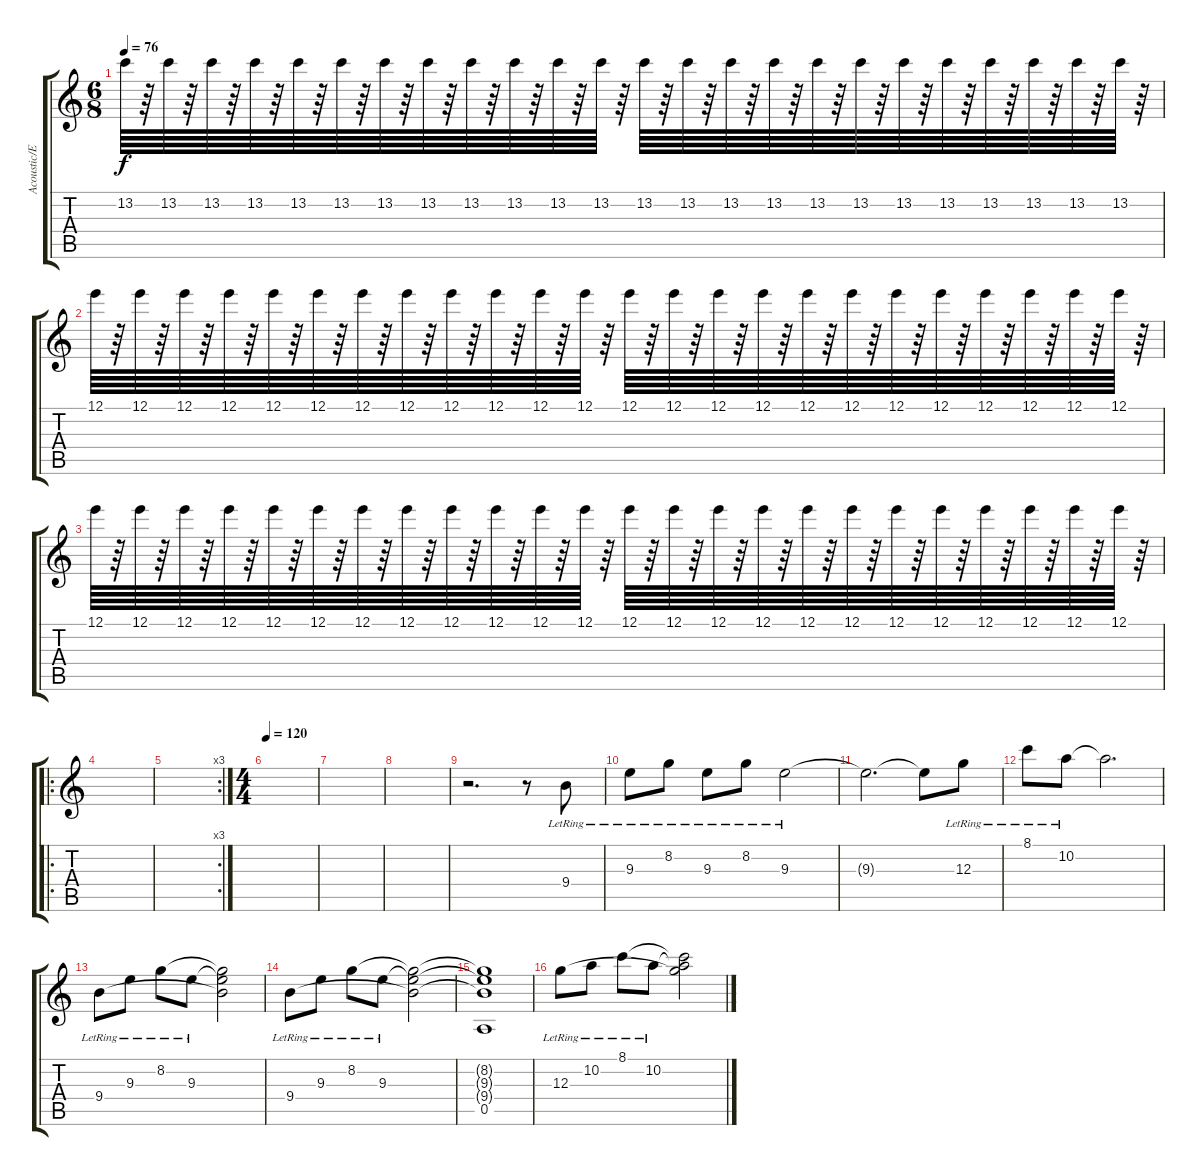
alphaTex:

\track ("Acoustic/Extra Lead" "Acoustic/E") {instrument acousticguitarsteel}
\staff {score tabs}
\tuning (E4 B3 G3 D3 A2 E2) {hide}
\ts (6 8)
\tempo 76
\clef g2
\ks c
13.2.64{dy f} r.64 13.2.64 r.64 13.2.64 r.64 13.2.64 r.64 13.2.64 r.64 13.2.64 r.64 13.2.64 r.64 13.2.64 r.64 13.2.64 r.64 13.2.64 r.64 13.2.64 r.64 13.2.64 r.64 13.2.64 r.64 13.2.64 r.64 13.2.64 r.64 13.2.64 r.64 13.2.64 r.64 13.2.64 r.64 13.2.64 r.64 13.2.64 r.64 13.2.64 r.64 13.2.64 r.64 13.2.64 r.64 13.2.64 r.64 |
12.1.64{volume 0} r.64 12.1.64 r.64 12.1.64 r.64 12.1.64 r.64 12.1.64 r.64 12.1.64 r.64 12.1.64 r.64 12.1.64 r.64 12.1.64 r.64 12.1.64 r.64 12.1.64 r.64 12.1.64 r.64 12.1.64 r.64 12.1.64 r.64 12.1.64 r.64 12.1.64 r.64 12.1.64 r.64 12.1.64 r.64 12.1.64 r.64 12.1.64 r.64 12.1.64 r.64 12.1.64 r.64 12.1.64 r.64 12.1.64 r.64 |
12.1.64 r.64 12.1.64 r.64 12.1.64 r.64 12.1.64 r.64 12.1.64 r.64 12.1.64 r.64 12.1.64 r.64 12.1.64 r.64 12.1.64 r.64 12.1.64 r.64 12.1.64 r.64 12.1.64 r.64 12.1.64 r.64 12.1.64 r.64 12.1.64 r.64 12.1.64 r.64 12.1.64 r.64 12.1.64 r.64 12.1.64 r.64 12.1.64 r.64 12.1.64 r.64 12.1.64 r.64 12.1.64 r.64 12.1.64 r.64 |
\ro
|
\rc 3
|
\ts (4 4)
\tempo 120
|
|
|
r.2{d volume 16 instrument electricguitarclean} r.8 9.4{lr}.8 |
9.3{lr}.8 8.2{lr}.8 9.3{lr}.8 8.2{lr}.8 9.3{lr}.2 |
9.3{t}.2{d} 9.3{t}.8 12.3{lr}.8 |
8.1{lr}.8 10.2{lr}.8 10.2{t}.2{d} |
9.4{lr}.8 9.3{lr}.8 8.2{lr}.8 9.3{lr}.8 (8.2{t} 9.3{t} 9.4{t}).2 |
9.4{lr}.8 9.3{lr}.8 8.2{lr}.8 9.3{lr}.8 (8.2{t} 9.3{t} 9.4{t}).2 |
(8.2{t} 9.3{t} 9.4{t} 0.5).1 |
12.3{lr}.8 10.2{lr}.8 8.1{lr}.8 10.2{lr}.8 (8.1{t} 10.2{t} 12.3{t}).2
